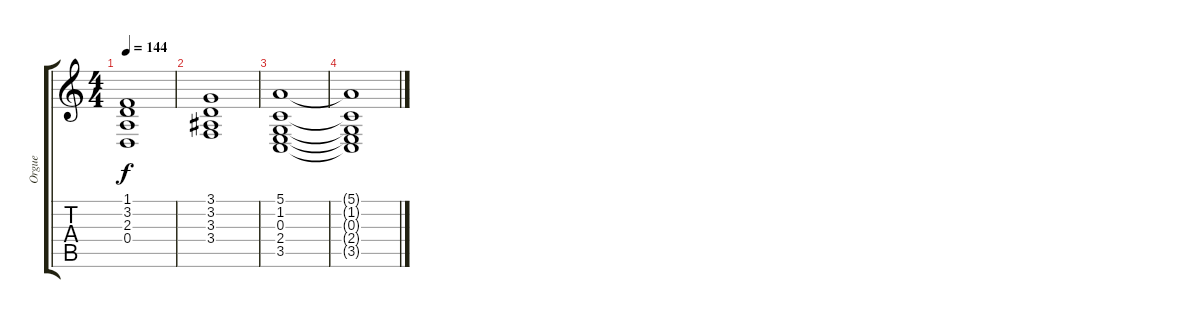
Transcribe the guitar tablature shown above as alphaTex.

\track ("Orgue" "Orgue") {instrument rockorgan}
\staff {score tabs}
\tuning (E4 B3 G3 D3 A2 E2) {hide}
\ts (4 4)
\tempo 144
\clef g2
\ks c
(1.1 3.2 2.3 0.4).1{dy f} |
(3.1 3.2 3.3 3.4).1 |
(5.1 1.2 0.3 2.4 3.5).1 |
(5.1{t} 1.2{t} 0.3{t} 2.4{t} 3.5{t}).1
